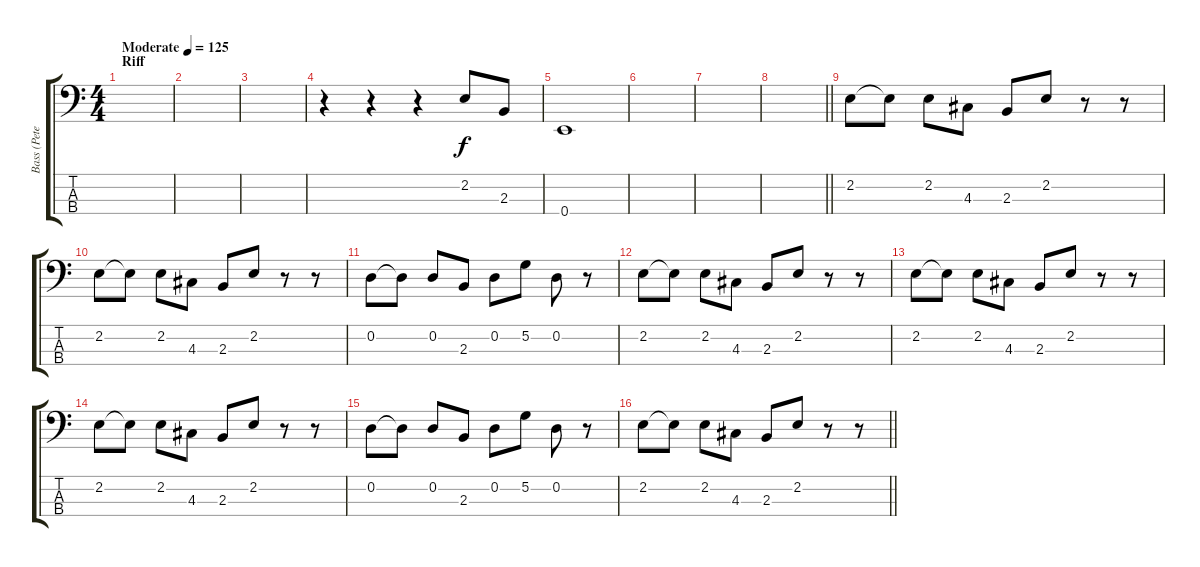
\track ("Bass (Pete Way)" "Bass (Pete") {instrument electricbasspick}
\staff {score tabs}
\tuning (G2 D2 A1 E1) {hide}
\ts (4 4)
\section ("" "Riff")
\tempo (125 "Moderate")
\clef f4
\ks c
|
|
|
r.4 r.4 r.4 2.2.8 2.3.8 |
0.4.1 |
|
|
\barLineRight lightlight
|
2.2.8 2.2{t}.8 2.2.8 4.3.8 2.3.8 2.2.8 r.8 r.8 |
2.2.8 2.2{t}.8 2.2.8 4.3.8 2.3.8 2.2.8 r.8 r.8 |
0.2.8 0.2{t}.8 0.2.8 2.3.8 0.2.8 5.2.8 0.2.8 r.8 |
2.2.8 2.2{t}.8 2.2.8 4.3.8 2.3.8 2.2.8 r.8 r.8 |
2.2.8 2.2{t}.8 2.2.8 4.3.8 2.3.8 2.2.8 r.8 r.8 |
2.2.8 2.2{t}.8 2.2.8 4.3.8 2.3.8 2.2.8 r.8 r.8 |
0.2.8 0.2{t}.8 0.2.8 2.3.8 0.2.8 5.2.8 0.2.8 r.8 |
\barLineRight lightlight
2.2.8 2.2{t}.8 2.2.8 4.3.8 2.3.8 2.2.8 r.8 r.8
